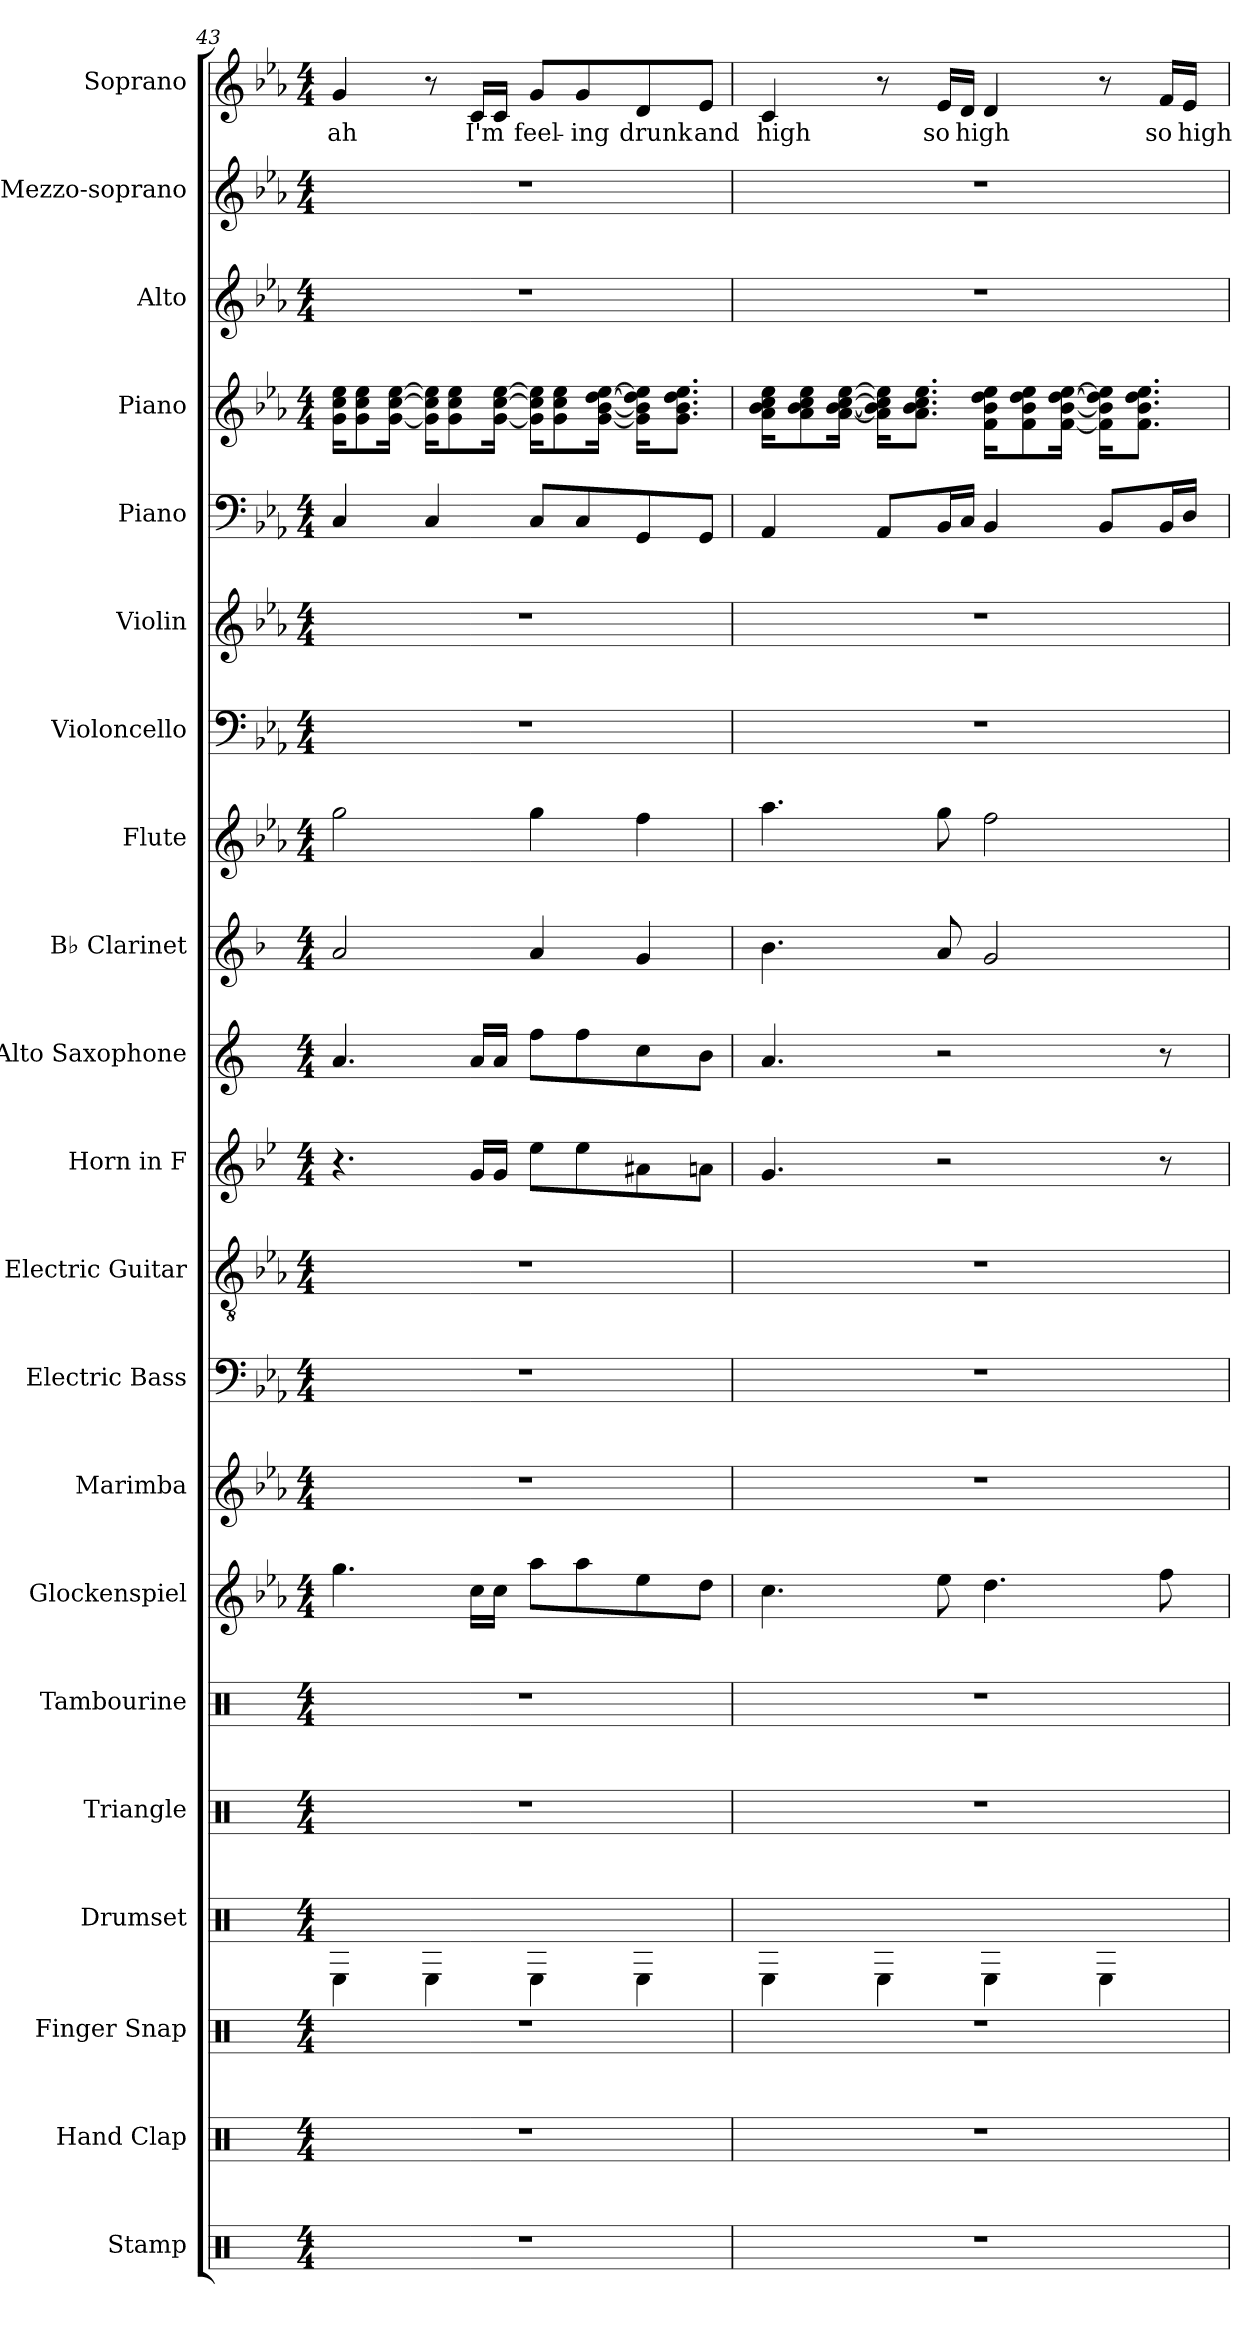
**kern	**kern	**kern	**kern	**kern	**kern	**kern	**kern	**kern	**kern	**kern	**kern	**kern	**kern	**kern	**kern	**kern	**kern	**kern	**kern	**kern	**text
*part21	*part20	*part19	*part18	*part17	*part16	*part15	*part14	*part13	*part12	*part11	*part10	*part9	*part8	*part7	*part6	*part5	*part4	*part3	*part2	*part1	*part1
*staff21	*staff20	*staff19	*staff18	*staff17	*staff16	*staff15	*staff14	*staff13	*staff12	*staff11	*staff10	*staff9	*staff8	*staff7	*staff6	*staff5	*staff4	*staff3	*staff2	*staff1	*staff1
*I"Stamp	*I"Hand Clap	*I"Finger Snap	*I"Drumset	*I"Triangle	*I"Tambourine	*I"Glockenspiel	*I"Marimba	*I"Electric Bass	*I"Electric Guitar	*I"Horn in F	*I"Alto Saxophone	*I"B♭ Clarinet	*I"Flute	*I"Violoncello	*I"Violin	*I"Piano	*I"Piano	*I"Alto	*I"Mezzo-soprano	*I"Soprano	*
*I'Sta.	*I'Hd. Clp.	*I'Fi. Sna.	*I'D. Set	*I'Trgl.	*I'Tamb.	*I'Glock.	*I'Mrm.	*I'El. B.	*I'El. Guit.	*	*I'A. Sax.	*I'B♭ Cl.	*I'Fl.	*I'Vc.	*I'Vln.	*I'Pno.	*I'Pno.	*I'A.	*I'Mzs.	*I'S.	*
!!LO:PB:g=z
*clefX	*clefX	*clefX	*clefX	*clefX	*clefX	*clefG2	*clefG2	*clefF4	*clefGv2	*clefG2	*clefG2	*clefG2	*clefG2	*clefF4	*clefG2	*clefF4	*clefG2	*clefG2	*clefG2	*clefG2	*
*	*	*	*	*	*	*ITrd-14c-24	*	*ITrd7c12	*	*ITrd4c7	*ITrd5c9	*ITrd1c2	*	*	*	*	*	*	*	*	*
*k[]	*k[]	*k[]	*k[]	*k[]	*k[]	*k[b-e-a-]	*k[b-e-a-]	*k[b-e-a-]	*k[b-e-a-]	*k[b-e-a-]	*k[b-e-a-]	*k[b-e-a-]	*k[b-e-a-]	*k[b-e-a-]	*k[b-e-a-]	*k[b-e-a-]	*k[b-e-a-]	*k[b-e-a-]	*k[b-e-a-]	*k[b-e-a-]	*
*M4/4	*M4/4	*M4/4	*M4/4	*M4/4	*M4/4	*M4/4	*M4/4	*M4/4	*M4/4	*M4/4	*M4/4	*M4/4	*M4/4	*M4/4	*M4/4	*M4/4	*M4/4	*M4/4	*M4/4	*M4/4	*
=43	=43	=43	=43	=43	=43	=43	=43	=43	=43	=43	=43	=43	=43	=43	=43	=43	=43	=43	=43	=43	=43
!	!	!	!	!	!	!	!	!	!	!	!	!	!	!	!	!	!	!	!	!	!LO:LY:b
1r	1r	1r	4RE\	1r	1r	4.gggg\	1r	1r	1r	4.r	4.c/	2g/	2gg\	1r	1r	4C/	16g\ 16cc\ 16ee-\KL	1r	1r	4g/	-ah
.	.	.	.	.	.	.	.	.	.	.	.	.	.	.	.	.	8g\ 8cc\ 8ee-\	.	.	.	.
.	.	.	.	.	.	.	.	.	.	.	.	.	.	.	.	.	[16g\ [16cc\ [16ee-\Jk	.	.	.	.
.	.	.	4RE\	.	.	.	.	.	.	.	.	.	.	.	.	4C/	16g\] 16cc\] 16ee-\]KL	.	.	8r	.
.	.	.	.	.	.	.	.	.	.	.	.	.	.	.	.	.	8g\ 8cc\ 8ee-\	.	.	.	.
!	!	!	!	!	!	!	!	!	!	!	!	!	!	!	!	!	!	!	!	!	!LO:LY:b
.	.	.	.	.	.	16cccc\LL	.	.	.	16c/LL	16c/LL	.	.	.	.	.	.	.	.	16c/LL	I'm
.	.	.	.	.	.	16cccc\JJ	.	.	.	16c/JJ	16c/JJ	.	.	.	.	.	[16g\ [16cc\ [16ee-\Jk	.	.	16c/JJ	.
!	!	!	!	!	!	!	!	!	!	!	!	!	!	!	!	!	!	!	!	!	!LO:LY:b
.	.	.	4RE\	.	.	8aaaa-\L	.	.	.	8a-\L	8a-\L	4g/	4gg\	.	.	8C/L	16g\] 16cc\] 16ee-\]KL	.	.	8g/L	feel-
.	.	.	.	.	.	.	.	.	.	.	.	.	.	.	.	.	8g\ 8cc\ 8ee-\	.	.	.	.
!	!	!	!	!	!	!	!	!	!	!	!	!	!	!	!	!	!	!	!	!	!LO:LY:b
.	.	.	.	.	.	8aaaa-\	.	.	.	8a-\	8a-\	.	.	.	.	8C/	.	.	.	8g/	-ing
.	.	.	.	.	.	.	.	.	.	.	.	.	.	.	.	.	[16g\ [16b-\ [16dd\ [16ee-\Jk	.	.	.	.
!	!	!	!	!	!	!	!	!	!	!	!	!	!	!	!	!	!	!	!	!	!LO:LY:b
.	.	.	4RE\	.	.	8eeee-\	.	.	.	8d#X\	8e-\	4f/	4ff\	.	.	8GG/	16g\] 16b-\] 16dd\] 16ee-\]KL	.	.	8d/	drunk
.	.	.	.	.	.	.	.	.	.	.	.	.	.	.	.	.	8.g\ 8.b-\ 8.dd\ 8.ee-\J	.	.	.	.
!	!	!	!	!	!	!	!	!	!	!	!	!	!	!	!	!	!	!	!	!	!LO:LY:b
.	.	.	.	.	.	8dddd\J	.	.	.	8dn\J	8d\J	.	.	.	.	8GG/J	.	.	.	8e-/J	and
=44	=44	=44	=44	=44	=44	=44	=44	=44	=44	=44	=44	=44	=44	=44	=44	=44	=44	=44	=44	=44	=44
!	!	!	!	!	!	!	!	!	!	!	!	!	!	!	!	!	!	!	!	!	!LO:LY:b
1r	1r	1r	4RE\	1r	1r	4.cccc\	1r	1r	1r	4.c/	4.c/	4.a-\	4.aa-\	1r	1r	4AA-/	16a-\ 16b-\ 16cc\ 16ee-\KL	1r	1r	4c/	high
.	.	.	.	.	.	.	.	.	.	.	.	.	.	.	.	.	8a-\ 8b-\ 8cc\ 8ee-\	.	.	.	.
.	.	.	.	.	.	.	.	.	.	.	.	.	.	.	.	.	[16a-\ [16b-\ [16cc\ [16ee-\Jk	.	.	.	.
.	.	.	4RE\	.	.	.	.	.	.	.	.	.	.	.	.	8AA-/L	16a-\] 16b-\] 16cc\] 16ee-\]KL	.	.	8r	.
.	.	.	.	.	.	.	.	.	.	.	.	.	.	.	.	.	8.a-\ 8.b-\ 8.cc\ 8.ee-\J	.	.	.	.
!	!	!	!	!	!	!	!	!	!	!	!	!	!	!	!	!	!	!	!	!	!LO:LY:b
.	.	.	.	.	.	8eeee-\	.	.	.	2r	2r	8g/	8gg\	.	.	16BB-/L	.	.	.	16e-/LL	so
!	!	!	!	!	!	!	!	!	!	!	!	!	!	!	!	!	!	!	!	!	!LO:LY:b
.	.	.	.	.	.	.	.	.	.	.	.	.	.	.	.	16C/JJ	.	.	.	16d/JJ	high
.	.	.	4RE\	.	.	4.dddd\	.	.	.	.	.	2f/	2ff\	.	.	4BB-/	16f\ 16b-\ 16dd\ 16ee-\KL	.	.	4d/	.
.	.	.	.	.	.	.	.	.	.	.	.	.	.	.	.	.	8f\ 8b-\ 8dd\ 8ee-\	.	.	.	.
.	.	.	.	.	.	.	.	.	.	.	.	.	.	.	.	.	[16f\ [16b-\ [16dd\ [16ee-\Jk	.	.	.	.
.	.	.	4RE\	.	.	.	.	.	.	.	.	.	.	.	.	8BB-/L	16f\] 16b-\] 16dd\] 16ee-\]KL	.	.	8r	.
.	.	.	.	.	.	.	.	.	.	.	.	.	.	.	.	.	8.f\ 8.b-\ 8.dd\ 8.ee-\J	.	.	.	.
!	!	!	!	!	!	!	!	!	!	!	!	!	!	!	!	!	!	!	!	!	!LO:LY:b
.	.	.	.	.	.	8ffff\	.	.	.	8r	8r	.	.	.	.	16BB-/L	.	.	.	16f/LL	so
!	!	!	!	!	!	!	!	!	!	!	!	!	!	!	!	!	!	!	!	!	!LO:LY:b
.	.	.	.	.	.	.	.	.	.	.	.	.	.	.	.	16D/JJ	.	.	.	16e-/JJ	high
=	=	=	=	=	=	=	=	=	=	=	=	=	=	=	=	=	=	=	=	=	=
*-	*-	*-	*-	*-	*-	*-	*-	*-	*-	*-	*-	*-	*-	*-	*-	*-	*-	*-	*-	*-	*-
